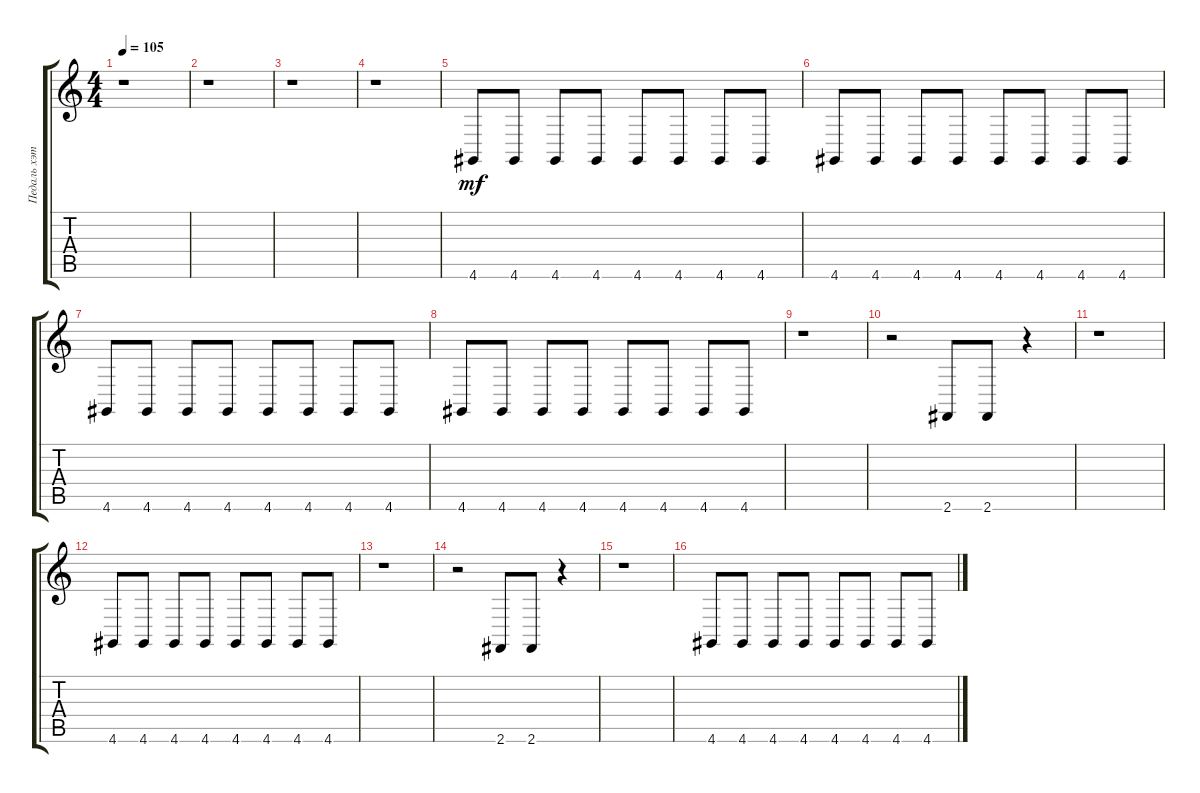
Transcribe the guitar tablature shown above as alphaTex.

\track ("Педаль хэт" "Педаль хэт") {instrument acousticgrandpiano}
\staff {score tabs}
\tuning (E4 B3 G3 D3 A2 E2) {hide}
\ts (4 4)
\tempo 105
\clef g2
\ks c
r.1{dy mf} |
r.1 |
r.1 |
r.1 |
4.6.8 4.6.8 4.6.8 4.6.8 4.6.8 4.6.8 4.6.8 4.6.8 |
4.6.8 4.6.8 4.6.8 4.6.8 4.6.8 4.6.8 4.6.8 4.6.8 |
4.6.8 4.6.8 4.6.8 4.6.8 4.6.8 4.6.8 4.6.8 4.6.8 |
4.6.8 4.6.8 4.6.8 4.6.8 4.6.8 4.6.8 4.6.8 4.6.8 |
r.1 |
r.2 2.6.8 2.6.8 r.4 |
r.1 |
4.6.8 4.6.8 4.6.8 4.6.8 4.6.8 4.6.8 4.6.8 4.6.8 |
r.1 |
r.2 2.6.8 2.6.8 r.4 |
r.1 |
4.6.8 4.6.8 4.6.8 4.6.8 4.6.8 4.6.8 4.6.8 4.6.8
